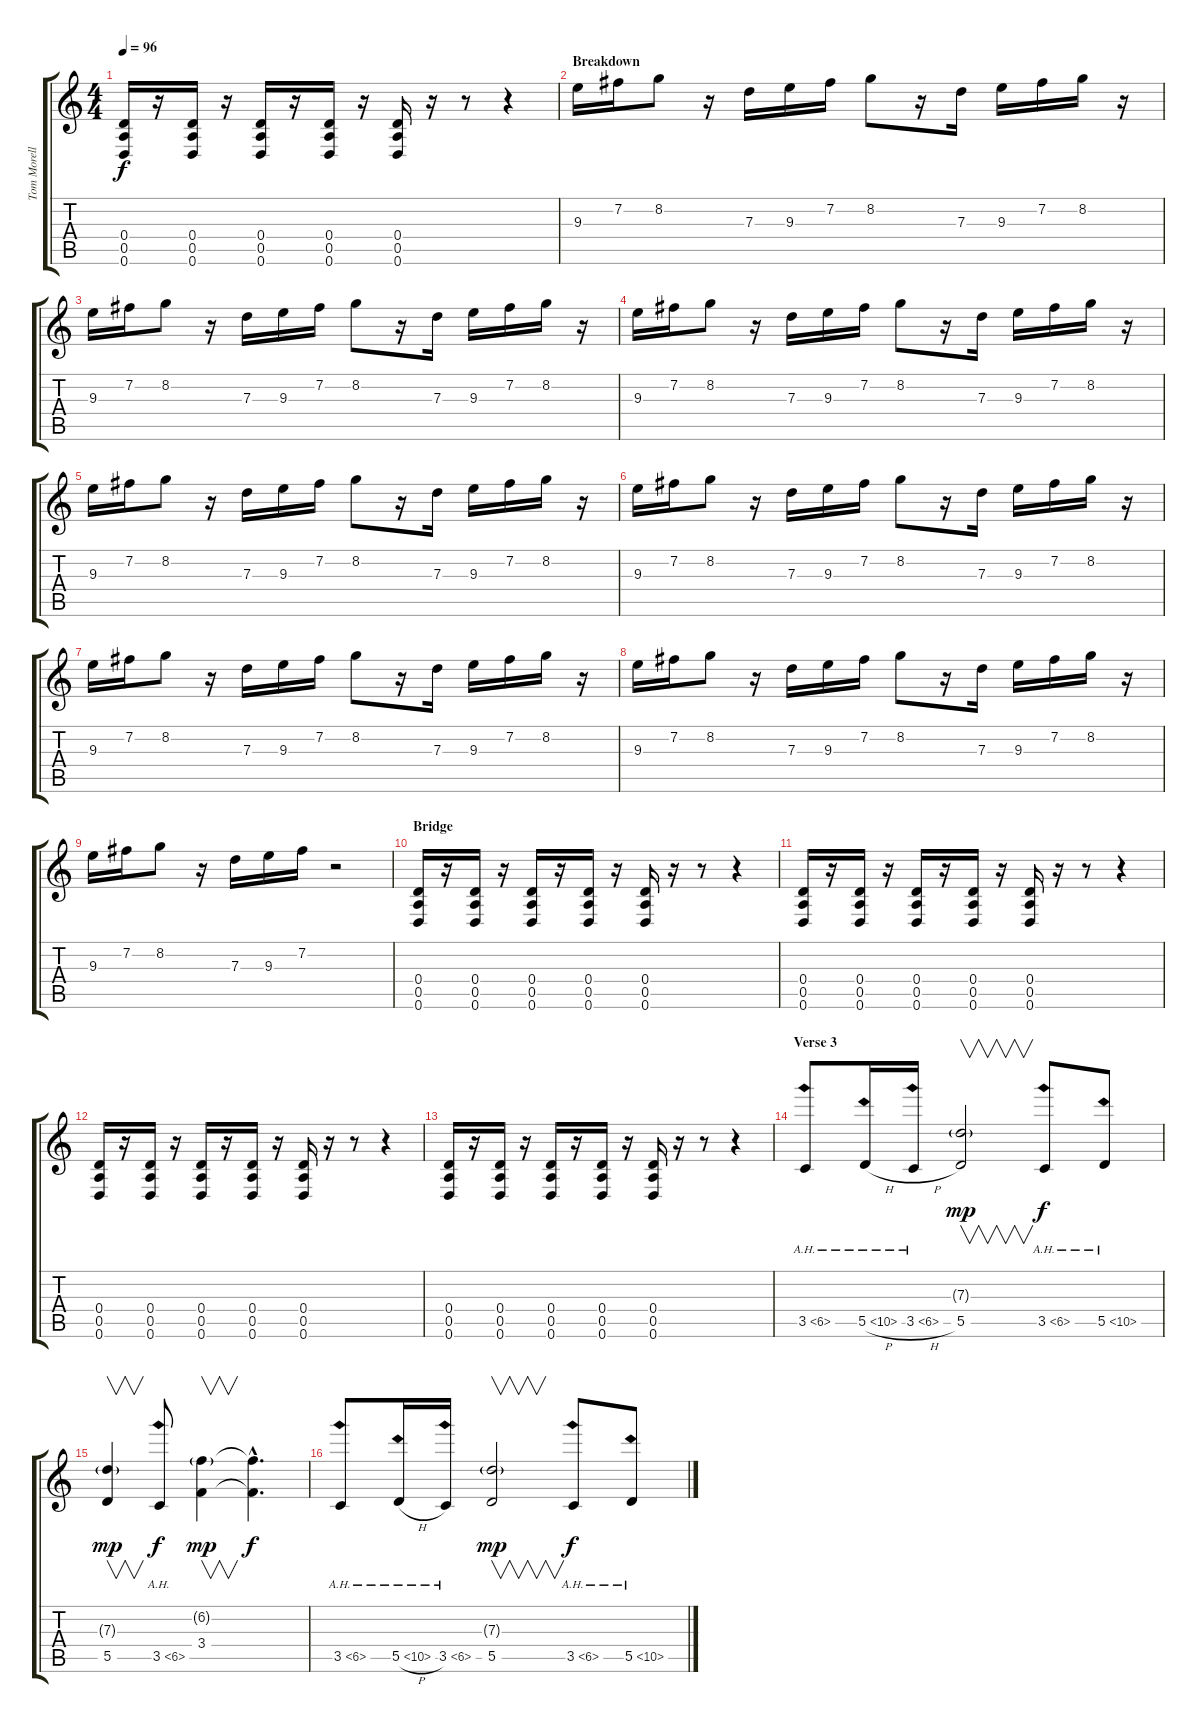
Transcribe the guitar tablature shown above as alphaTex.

\track ("Tom Morello / Guitar" "Tom Morell") {instrument overdrivenguitar}
\staff {score tabs}
\tuning (E4 B3 G3 D3 A2 D2) {hide}
\ts (4 4)
\tempo 96
\clef g2
\ks c
(0.4 0.5 0.6).16{dy f} r.16 (0.4 0.5 0.6).16 r.16 (0.4 0.5 0.6).16 r.16 (0.4 0.5 0.6).16 r.16 (0.4 0.5 0.6).16 r.16 r.8 r.4 |
\section ("" "Breakdown")
9.3.16{volume 12 balance 16} 7.2.16 8.2.8 r.16 7.3.16 9.3.16 7.2.16 8.2.8 r.16 7.3.16 9.3.16 7.2.16 8.2.16 r.16 |
9.3.16 7.2.16 8.2.8 r.16 7.3.16 9.3.16 7.2.16 8.2.8 r.16 7.3.16 9.3.16 7.2.16 8.2.16 r.16 |
9.3.16 7.2.16 8.2.8 r.16 7.3.16 9.3.16 7.2.16 8.2.8 r.16 7.3.16 9.3.16 7.2.16 8.2.16 r.16 |
9.3.16 7.2.16 8.2.8 r.16 7.3.16 9.3.16 7.2.16 8.2.8 r.16 7.3.16 9.3.16 7.2.16 8.2.16 r.16 |
9.3.16 7.2.16 8.2.8 r.16 7.3.16 9.3.16 7.2.16 8.2.8 r.16 7.3.16 9.3.16 7.2.16 8.2.16 r.16 |
9.3.16 7.2.16 8.2.8 r.16 7.3.16 9.3.16 7.2.16 8.2.8 r.16 7.3.16 9.3.16 7.2.16 8.2.16 r.16 |
9.3.16 7.2.16 8.2.8 r.16 7.3.16 9.3.16 7.2.16 8.2.8 r.16 7.3.16 9.3.16 7.2.16 8.2.16 r.16 |
9.3.16 7.2.16 8.2.8 r.16 7.3.16 9.3.16 7.2.16 r.2 |
\section ("" "Bridge")
(0.4 0.5 0.6).16{volume 14 balance 8} r.16 (0.4 0.5 0.6).16 r.16 (0.4 0.5 0.6).16 r.16 (0.4 0.5 0.6).16 r.16 (0.4 0.5 0.6).16 r.16 r.8 r.4 |
(0.4 0.5 0.6).16 r.16 (0.4 0.5 0.6).16 r.16 (0.4 0.5 0.6).16 r.16 (0.4 0.5 0.6).16 r.16 (0.4 0.5 0.6).16 r.16 r.8 r.4 |
(0.4 0.5 0.6).16 r.16 (0.4 0.5 0.6).16 r.16 (0.4 0.5 0.6).16 r.16 (0.4 0.5 0.6).16 r.16 (0.4 0.5 0.6).16 r.16 r.8 r.4 |
(0.4 0.5 0.6).16 r.16 (0.4 0.5 0.6).16 r.16 (0.4 0.5 0.6).16 r.16 (0.4 0.5 0.6).16 r.16 (0.4 0.5 0.6).16 r.16 r.8 r.4 |
\section ("" "Verse 3")
3.5{ah 3}.8{volume 12} 5.5{ah 5 h}.16 3.5{ah 3 h}.16 (7.3{g} 5.5).2{v dy mp} 3.5{ah 3}.8{dy f} 5.5{ah 5}.8 |
(7.3{g} 5.5).4{v dy mp} 3.5{ah 3}.8{dy f} (6.2{g} 3.4).4{v dy mp} (6.2{hac t} 3.4{hac t}).4{d dy f} |
3.5{ah 3}.8 5.5{ah 5 h}.16 3.5{ah 3}.16 (7.3{g} 5.5).2{v dy mp} 3.5{ah 3}.8{dy f} 5.5{ah 5}.8
